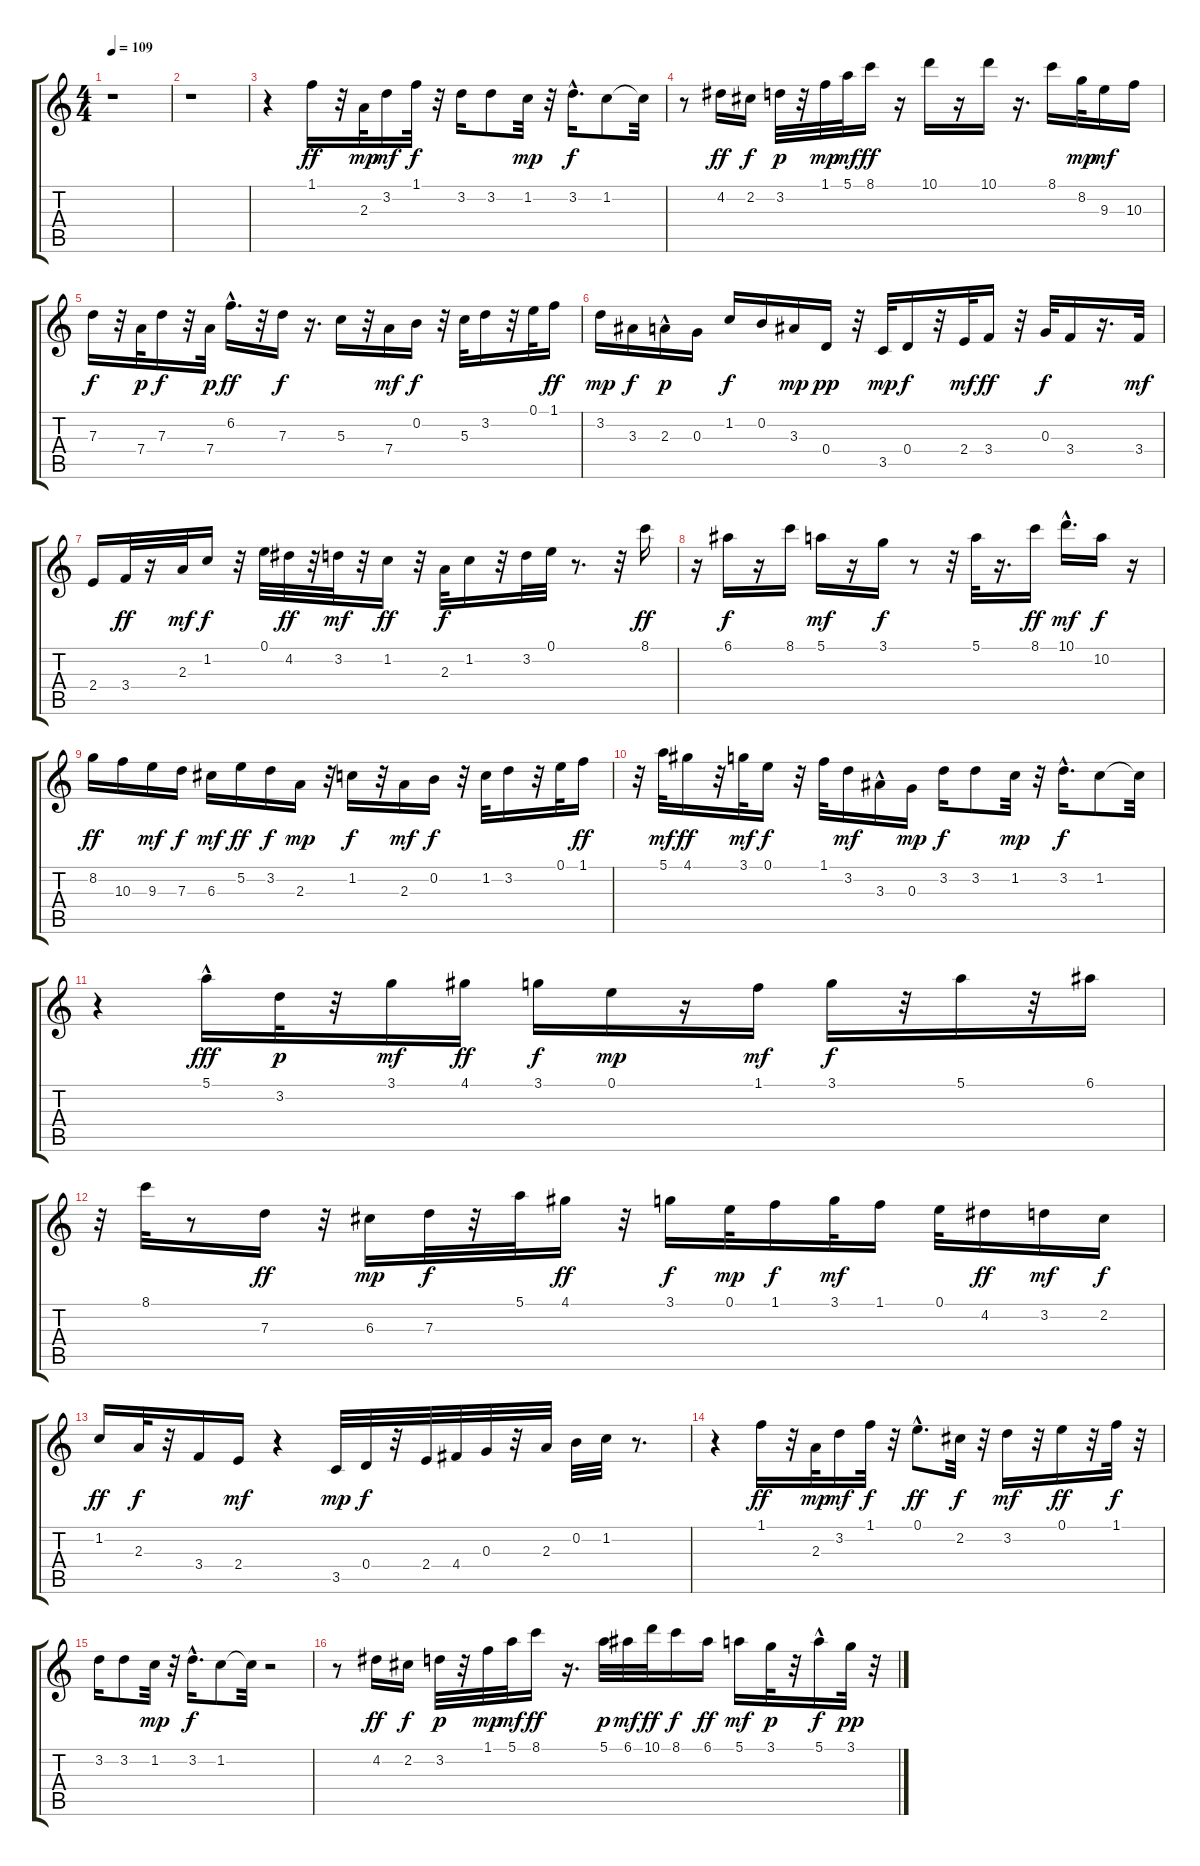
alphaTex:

\track "" {instrument acousticguitarnylon}
\staff {score tabs}
\tuning (E4 B3 G3 D3 A2 E2) {hide}
\ts (4 4)
\tempo 109
\clef g2
\ks c
r.1{dy ff instrument acousticguitarnylon} |
r.1 |
r.4 1.1.16 r.32 2.3.32{dy mp} 3.2.16{dy mf} 1.1.32{dy f} r.32 3.2.16 3.2.8 1.2.32{dy mp} r.32 3.2{hac}.16{d dy f} 1.2.8 1.2{t}.32 |
r.8 4.2.16{dy ff} 2.2.16{dy f} 3.2.32{dy p} r.32 1.1.32{dy mp} 5.1.32{dy mf} 8.1.16{dy ff} r.16 10.1.16 r.16 10.1.16 r.16{d} 8.1.16 8.2.32{dy mp} 9.3.16{dy mf} 10.3.16 |
7.3.16{dy f} r.32 7.4.32{dy p} 7.3.16{dy f} r.32 7.4.32{dy p} 6.2{hac}.16{d dy ff} r.32 7.3.16{dy f} r.16{d} 5.3.16 r.32 7.4.16{dy mf} 0.2.16{dy f} r.32 5.3.32 3.2.16 r.32 0.1.32 1.1.16{dy ff} |
3.2.16{dy mp} 3.3.16{dy f} 2.3{hac}.16{dy p} 0.3.16 1.2.16{dy f} 0.2.16 3.3.16{dy mp} 0.4.16{dy pp} r.32 3.5.32{dy mp} 0.4.16{dy f} r.32 2.4.32{dy mf} 3.4.16{dy ff} r.32 0.3.32{dy f} 3.4.16 r.16{d} 3.4.32{dy mf} |
2.4.16 3.4.32{dy ff} r.16 2.3.32{dy mf} 1.2.16{dy f} r.32 0.1.32 4.2.32{dy ff} r.32 3.2.32{dy mf} r.32 1.2.16{dy ff} r.32 2.3.32{dy f} 1.2.16 r.32 3.2.32 0.1.32 r.8{d} r.32 8.1.16{dy ff} |
r.16 6.1.16{dy f} r.16 8.1.16 5.1.16{dy mf} r.16 3.1.16{dy f} r.8 r.32 5.1.32 r.16{d} 8.1.16{dy ff} 10.1{hac}.16{d dy mf} 10.2.16{dy f} r.16 |
8.2.16{dy ff} 10.3.16 9.3.16{dy mf} 7.3.16{dy f} 6.3.16{dy mf} 5.2.16{dy ff} 3.2.16{dy f} 2.3.16{dy mp} r.32 1.2.16{dy f} r.32 2.3.16{dy mf} 0.2.16{dy f} r.32 1.2.32 3.2.16 r.32 0.1.32 1.1.16{dy ff} |
r.32 5.1.32{dy mf} 4.1.16{dy ff} r.32 3.1.32{dy mf} 0.1.16{dy f} r.32 1.1.32 3.2.16{dy mf} 3.3{hac}.16 0.3.16{dy mp} 3.2.16{dy f} 3.2.8 1.2.32{dy mp} r.32 3.2{hac}.16{d dy f} 1.2.8 1.2{t}.32 |
r.4 5.1{hac}.16{dy fff} 3.2.32{dy p} r.32 3.1.16{dy mf} 4.1.16{dy ff} 3.1.16{dy f} 0.1.16{dy mp} r.16 1.1.16{dy mf} 3.1.16{dy f} r.32 5.1.16 r.32 6.1.16 |
r.32 8.1.32 r.8 7.3.16{dy ff} r.32 6.3.16{dy mp} 7.3.32{dy f} r.32 5.1.32 4.1.16{dy ff} r.32 3.1.16{dy f} 0.1.32{dy mp} 1.1.16{dy f} 3.1.32{dy mf} 1.1.16 0.1.32 4.2.16{dy ff} 3.2.16{dy mf} 2.2.16{dy f} |
1.2.16{dy ff} 2.3.32{dy f} r.32 3.4.16 2.4.16{dy mf} r.4 3.5.32{dy mp} 0.4.32{dy f} r.32 2.4.32 4.4.32 0.3.32 r.32 2.3.32 0.2.32 1.2.32 r.8{d} |
r.4 1.1.16{dy ff} r.32 2.3.32{dy mp} 3.2.16{dy mf} 1.1.32{dy f} r.32 0.1{hac}.8{d dy ff} 2.2.32{dy f} r.32 3.2.16{dy mf} r.32 0.1.16{dy ff} r.32 1.1.32{dy f} r.32 |
3.2.16 3.2.8 1.2.32{dy mp} r.32 3.2{hac}.16{d dy f} 1.2.8 1.2{t}.32 r.2 |
r.8 4.2.16{dy ff} 2.2.16{dy f} 3.2.32{dy p} r.32 1.1.32{dy mp} 5.1.32{dy mf} 8.1.16{dy ff} r.16{d} 5.1.32{dy p} 6.1.32{dy mf} 10.1.32{dy ff} 8.1.16{dy f} 6.1.16{dy ff} 5.1.16{dy mf} 3.1.32{dy p} r.32 5.1{hac}.16{dy f} 3.1.32{dy pp} r.32
